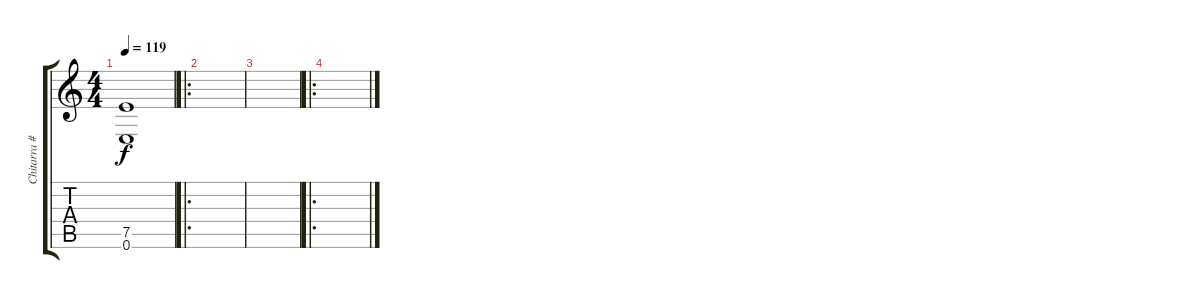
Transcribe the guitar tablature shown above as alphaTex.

\track ("Chitarra #2" "Chitarra #") {instrument overdrivenguitar}
\staff {score tabs}
\tuning (E4 B3 G3 D3 A2 E2) {hide}
\ts (4 4)
\tempo 119
\clef g2
\ks c
(7.5 0.6).1{dy f} |
\ro
|
|
\ro
